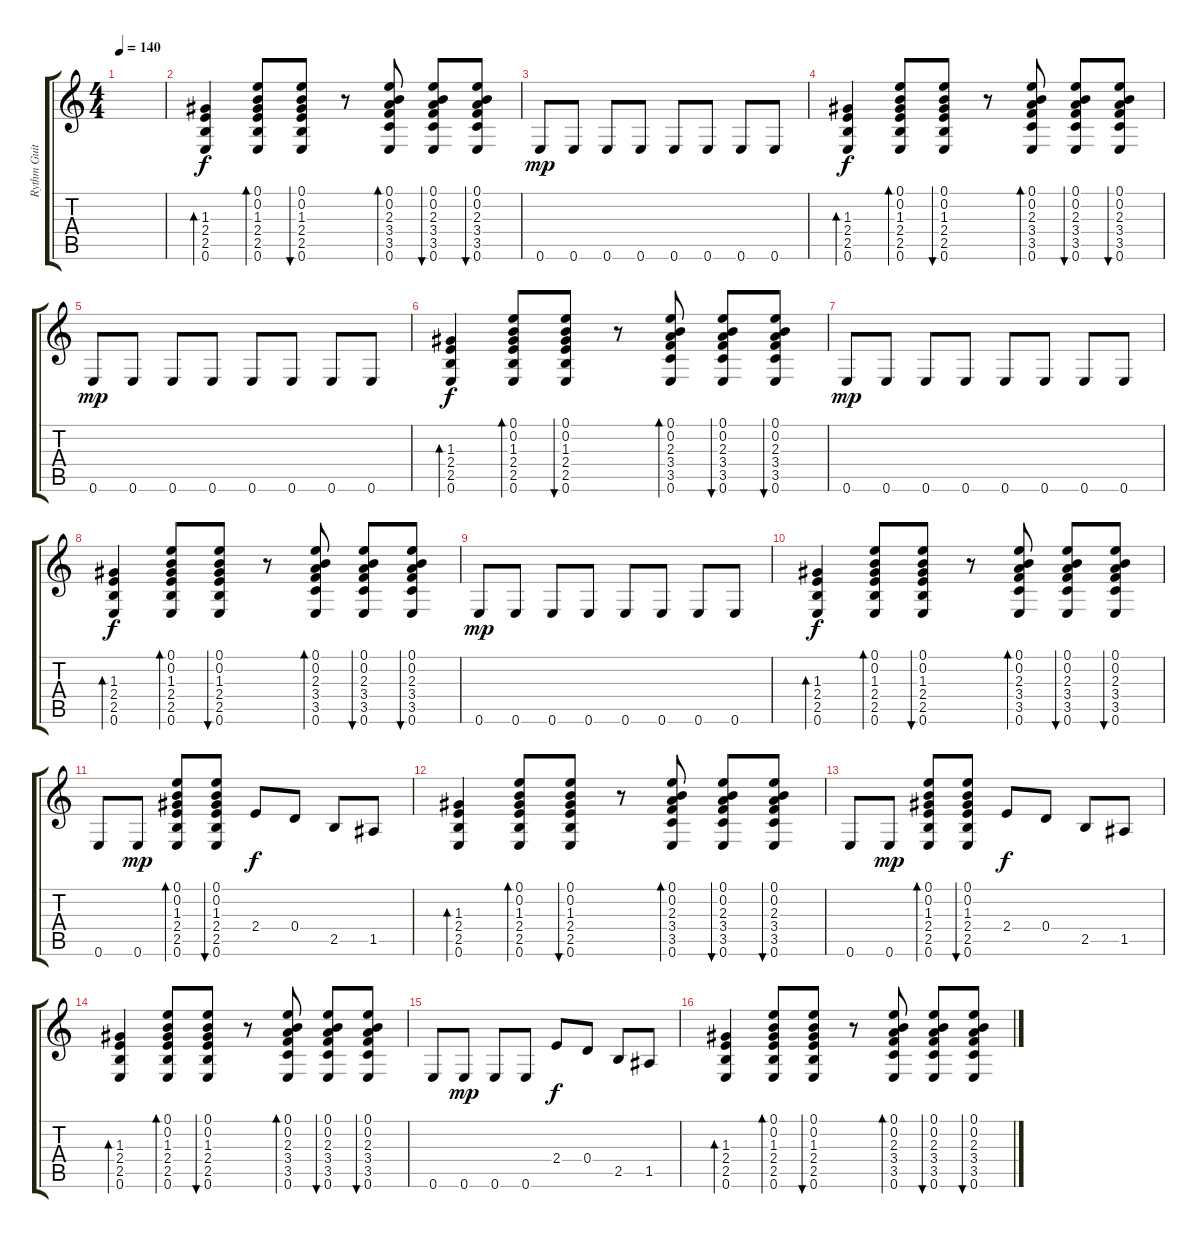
\track ("Rythm Guitar" "Rythm Guit") {instrument acousticguitarsteel}
\staff {score tabs}
\tuning (E4 B3 G3 D3 A2 E2) {hide}
\ts (4 4)
\tempo 140
\clef g2
\ks c
|
(1.3 2.4 2.5 0.6).4{bd 30} (0.1 0.2 1.3 2.4 2.5 0.6).8{bd 30} (0.1 0.2 1.3 2.4 2.5 0.6).8{bu 60} r.8 (0.1 0.2 2.3 3.4 3.5 0.6).8{bd 30} (0.1 0.2 2.3 3.4 3.5 0.6).8{bu 30} (0.1 0.2 2.3 3.4 3.5 0.6).8{bu 30} |
0.6.8{dy mp} 0.6.8 0.6.8 0.6.8 0.6.8 0.6.8 0.6.8 0.6.8 |
(1.3 2.4 2.5 0.6).4{bd 240 dy f} (0.1 0.2 1.3 2.4 2.5 0.6).8{bd 30} (0.1 0.2 1.3 2.4 2.5 0.6).8{bu 60} r.8 (0.1 0.2 2.3 3.4 3.5 0.6).8{bd 30} (0.1 0.2 2.3 3.4 3.5 0.6).8{bu 30} (0.1 0.2 2.3 3.4 3.5 0.6).8{bu 30} |
0.6.8{dy mp} 0.6.8 0.6.8 0.6.8 0.6.8 0.6.8 0.6.8 0.6.8 |
(1.3 2.4 2.5 0.6).4{bd 240 dy f} (0.1 0.2 1.3 2.4 2.5 0.6).8{bd 30} (0.1 0.2 1.3 2.4 2.5 0.6).8{bu 60} r.8 (0.1 0.2 2.3 3.4 3.5 0.6).8{bd 30} (0.1 0.2 2.3 3.4 3.5 0.6).8{bu 30} (0.1 0.2 2.3 3.4 3.5 0.6).8{bu 30} |
0.6.8{dy mp} 0.6.8 0.6.8 0.6.8 0.6.8 0.6.8 0.6.8 0.6.8 |
(1.3 2.4 2.5 0.6).4{bd 240 dy f} (0.1 0.2 1.3 2.4 2.5 0.6).8{bd 30} (0.1 0.2 1.3 2.4 2.5 0.6).8{bu 60} r.8 (0.1 0.2 2.3 3.4 3.5 0.6).8{bd 30} (0.1 0.2 2.3 3.4 3.5 0.6).8{bu 30} (0.1 0.2 2.3 3.4 3.5 0.6).8{bu 30} |
0.6.8{dy mp} 0.6.8 0.6.8 0.6.8 0.6.8 0.6.8 0.6.8 0.6.8 |
(1.3 2.4 2.5 0.6).4{bd 240 dy f} (0.1 0.2 1.3 2.4 2.5 0.6).8{bd 30} (0.1 0.2 1.3 2.4 2.5 0.6).8{bu 60} r.8 (0.1 0.2 2.3 3.4 3.5 0.6).8{bd 30} (0.1 0.2 2.3 3.4 3.5 0.6).8{bu 30} (0.1 0.2 2.3 3.4 3.5 0.6).8{bu 30} |
0.6.8 0.6.8{dy mp} (0.1 0.2 1.3 2.4 2.5 0.6).8{bd 30} (0.1 0.2 1.3 2.4 2.5 0.6).8{bu 30} 2.4.8{dy f} 0.4.8 2.5.8 1.5.8 |
(1.3 2.4 2.5 0.6).4{bd 240} (0.1 0.2 1.3 2.4 2.5 0.6).8{bd 30} (0.1 0.2 1.3 2.4 2.5 0.6).8{bu 60} r.8 (0.1 0.2 2.3 3.4 3.5 0.6).8{bd 30} (0.1 0.2 2.3 3.4 3.5 0.6).8{bu 30} (0.1 0.2 2.3 3.4 3.5 0.6).8{bu 30} |
0.6.8 0.6.8{dy mp} (0.1 0.2 1.3 2.4 2.5 0.6).8{bd 30} (0.1 0.2 1.3 2.4 2.5 0.6).8{bu 30} 2.4.8{dy f} 0.4.8 2.5.8 1.5.8 |
(1.3 2.4 2.5 0.6).4{bd 240} (0.1 0.2 1.3 2.4 2.5 0.6).8{bd 30} (0.1 0.2 1.3 2.4 2.5 0.6).8{bu 60} r.8 (0.1 0.2 2.3 3.4 3.5 0.6).8{bd 30} (0.1 0.2 2.3 3.4 3.5 0.6).8{bu 30} (0.1 0.2 2.3 3.4 3.5 0.6).8{bu 30} |
0.6.8 0.6.8{dy mp} 0.6.8 0.6.8 2.4.8{dy f} 0.4.8 2.5.8 1.5.8 |
(1.3 2.4 2.5 0.6).4{bd 240} (0.1 0.2 1.3 2.4 2.5 0.6).8{bd 30} (0.1 0.2 1.3 2.4 2.5 0.6).8{bu 60} r.8 (0.1 0.2 2.3 3.4 3.5 0.6).8{bd 30} (0.1 0.2 2.3 3.4 3.5 0.6).8{bu 30} (0.1 0.2 2.3 3.4 3.5 0.6).8{bu 30}
